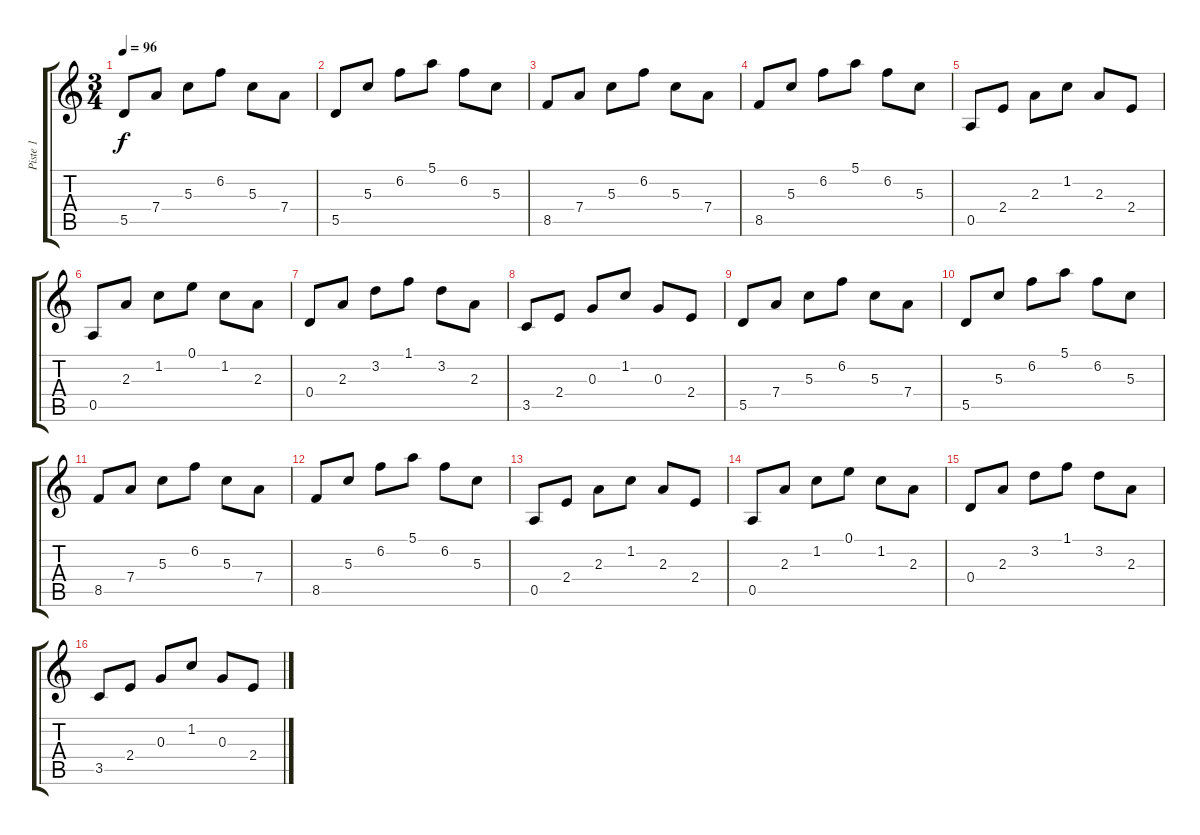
\track ("Piste 1" "Piste 1") {instrument acousticguitarsteel}
\staff {score tabs}
\tuning (E4 B3 G3 D3 A2 E2) {hide}
\ts (3 4)
\tempo 96
\clef g2
\ks c
5.5.8{dy f} 7.4.8 5.3.8 6.2.8 5.3.8 7.4.8 |
5.5.8 5.3.8 6.2.8 5.1.8 6.2.8 5.3.8 |
8.5.8 7.4.8 5.3.8 6.2.8 5.3.8 7.4.8 |
8.5.8 5.3.8 6.2.8 5.1.8 6.2.8 5.3.8 |
0.5.8 2.4.8 2.3.8 1.2.8 2.3.8 2.4.8 |
0.5.8 2.3.8 1.2.8 0.1.8 1.2.8 2.3.8 |
0.4.8 2.3.8 3.2.8 1.1.8 3.2.8 2.3.8 |
3.5.8 2.4.8 0.3.8 1.2.8 0.3.8 2.4.8 |
5.5.8 7.4.8 5.3.8 6.2.8 5.3.8 7.4.8 |
5.5.8 5.3.8 6.2.8 5.1.8 6.2.8 5.3.8 |
8.5.8 7.4.8 5.3.8 6.2.8 5.3.8 7.4.8 |
8.5.8 5.3.8 6.2.8 5.1.8 6.2.8 5.3.8 |
0.5.8 2.4.8 2.3.8 1.2.8 2.3.8 2.4.8 |
0.5.8 2.3.8 1.2.8 0.1.8 1.2.8 2.3.8 |
0.4.8 2.3.8 3.2.8 1.1.8 3.2.8 2.3.8 |
3.5.8 2.4.8 0.3.8 1.2.8 0.3.8 2.4.8
